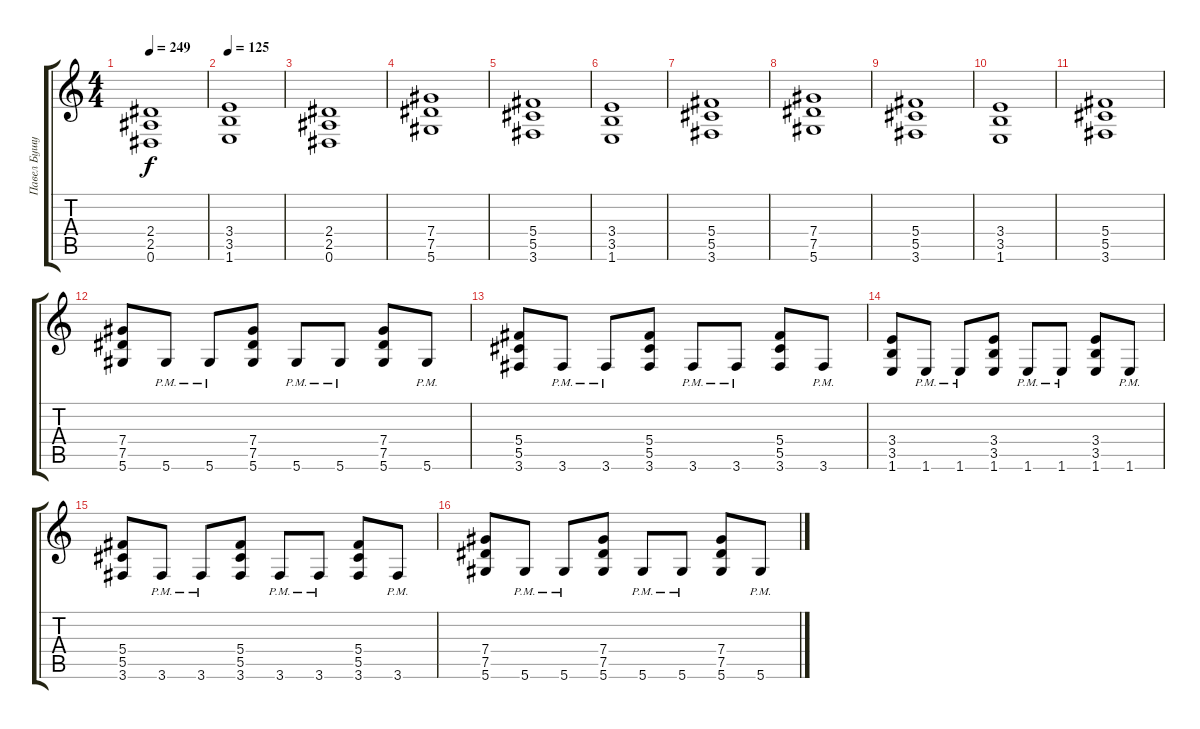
\track ("Павел Бушуев" "Павел Бушу") {instrument distortionguitar}
\staff {score tabs}
\tuning (Eb4 Bb3 Gb3 Db3 Ab2 Eb2) {hide}
\ts (4 4)
\tempo 249
\clef g2
\ks c
(2.4 2.5 0.6).1{dy f} |
\tempo 125
(3.4 3.5 1.6).1 |
(2.4 2.5 0.6).1 |
(7.4 7.5 5.6).1 |
(5.4 5.5 3.6).1 |
(3.4 3.5 1.6).1 |
(5.4 5.5 3.6).1 |
(7.4 7.5 5.6).1 |
(5.4 5.5 3.6).1 |
(3.4 3.5 1.6).1 |
(5.4 5.5 3.6).1 |
(7.4 7.5 5.6).8 5.6{pm}.8 5.6{pm}.8 (7.4 7.5 5.6).8 5.6{pm}.8 5.6{pm}.8 (7.4 7.5 5.6).8 5.6{pm}.8 |
(5.4 5.5 3.6).8 3.6{pm}.8 3.6{pm}.8 (5.4 5.5 3.6).8 3.6{pm}.8 3.6{pm}.8 (5.4 5.5 3.6).8 3.6{pm}.8 |
(3.4 3.5 1.6).8 1.6{pm}.8 1.6{pm}.8 (3.4 3.5 1.6).8 1.6{pm}.8 1.6{pm}.8 (3.4 3.5 1.6).8 1.6{pm}.8 |
(5.4 5.5 3.6).8 3.6{pm}.8 3.6{pm}.8 (5.4 5.5 3.6).8 3.6{pm}.8 3.6{pm}.8 (5.4 5.5 3.6).8 3.6{pm}.8 |
(7.4 7.5 5.6).8 5.6{pm}.8 5.6{pm}.8 (7.4 7.5 5.6).8 5.6{pm}.8 5.6{pm}.8 (7.4 7.5 5.6).8 5.6{pm}.8
